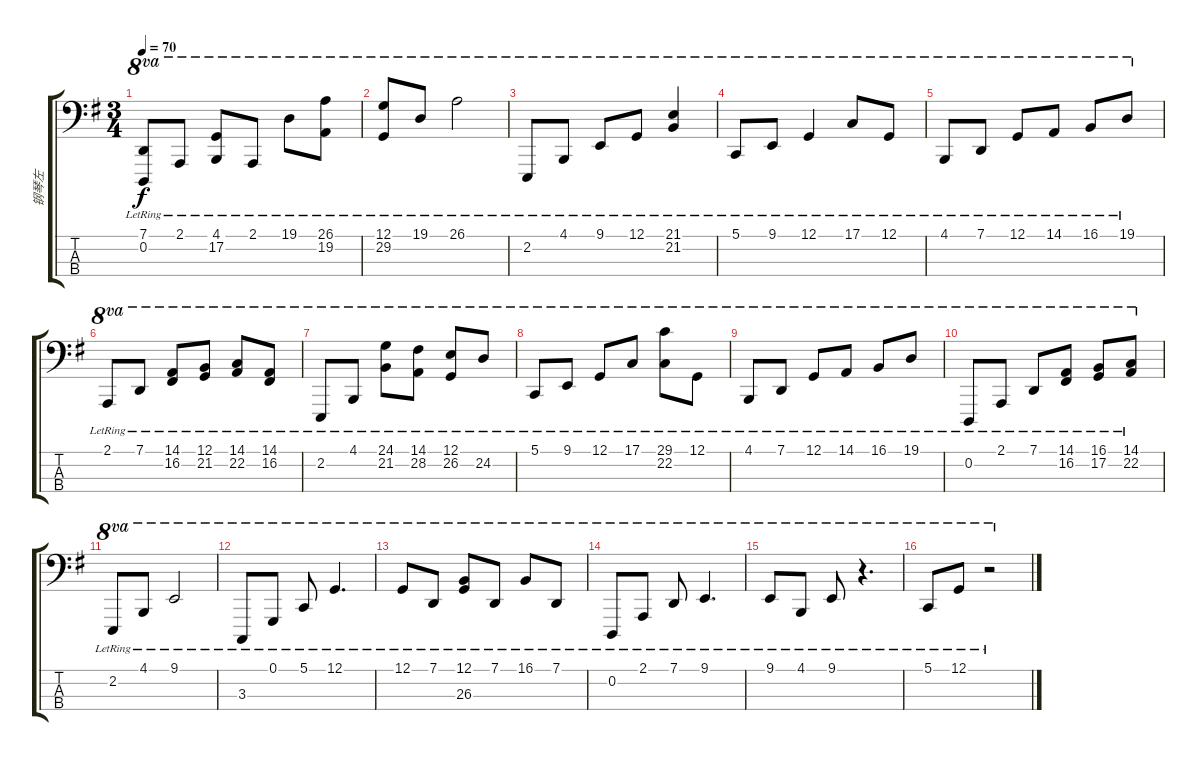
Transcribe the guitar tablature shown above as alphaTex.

\track ("钢琴左" "钢琴左") {instrument acousticgrandpiano}
\staff {score tabs}
\tuning (G2 D2 A1 E1) {hide}
\ts (3 4)
\tempo 70
\clef f4
\ks g
(7.1{lr} 0.2{lr}).8{ot 8va dy f} 2.1{lr}.8{ot 8va} (4.1{lr} 17.2{lr}).8{ot 8va} 2.1{lr}.8{ot 8va} 19.1{lr}.8{ot 8va} (26.1{lr} 19.2{lr}).8{ot 8va} |
(12.1{lr} 29.2{lr}).8{ot 8va} 19.1{lr}.8{ot 8va} 26.1{lr}.2{ot 8va} |
2.2{lr}.8{ot 8va} 4.1{lr}.8{ot 8va} 9.1{lr}.8{ot 8va} 12.1{lr}.8{ot 8va} (21.1{lr} 21.2{lr}).4{ot 8va} |
5.1{lr}.8{ot 8va} 9.1{lr}.8{ot 8va} 12.1{lr}.4{ot 8va} 17.1{lr}.8{ot 8va} 12.1{lr}.8{ot 8va} |
4.1{lr}.8{ot 8va} 7.1{lr}.8{ot 8va} 12.1{lr}.8{ot 8va} 14.1{lr}.8{ot 8va} 16.1{lr}.8{ot 8va} 19.1{lr}.8{ot 8va} |
2.1{lr}.8{ot 8va} 7.1{lr}.8{ot 8va} (14.1{lr} 16.2{lr}).8{ot 8va} (12.1{lr} 21.2{lr}).8{ot 8va} (14.1{lr} 22.2{lr}).8{ot 8va} (14.1{lr} 16.2{lr}).8{ot 8va} |
2.2{lr}.8{ot 8va} 4.1{lr}.8{ot 8va} (24.1{lr} 21.2{lr}).8{ot 8va} (14.1{lr} 28.2{lr}).8{ot 8va} (12.1{lr} 26.2{lr}).8{ot 8va} 24.2{lr}.8{ot 8va} |
5.1{lr}.8{ot 8va} 9.1{lr}.8{ot 8va} 12.1{lr}.8{ot 8va} 17.1{lr}.8{ot 8va} (29.1{lr} 22.2{lr}).8{ot 8va} 12.1{lr}.8{ot 8va} |
4.1{lr}.8{ot 8va} 7.1{lr}.8{ot 8va} 12.1{lr}.8{ot 8va} 14.1{lr}.8{ot 8va} 16.1{lr}.8{ot 8va} 19.1{lr}.8{ot 8va} |
0.2{lr}.8{ot 8va} 2.1{lr}.8{ot 8va} 7.1{lr}.8{ot 8va} (14.1{lr} 16.2{lr}).8{ot 8va} (16.1{lr} 17.2{lr}).8{ot 8va} (14.1{lr} 22.2{lr}).8{ot 8va} |
2.2{lr}.8{ot 8va} 4.1{lr}.8{ot 8va} 9.1{lr}.2{ot 8va} |
3.3{lr}.8{ot 8va} 0.1{lr}.8{ot 8va} 5.1{lr}.8{ot 8va} 12.1{lr}.4{d ot 8va} |
12.1{lr}.8{ot 8va} 7.1{lr}.8{ot 8va} (12.1{lr} 26.3{lr}).8{ot 8va} 7.1{lr}.8{ot 8va} 16.1{lr}.8{ot 8va} 7.1{lr}.8{ot 8va} |
0.2{lr}.8{ot 8va} 2.1{lr}.8{ot 8va} 7.1{lr}.8{ot 8va} 9.1{lr}.4{d ot 8va} |
9.1{lr}.8{ot 8va} 4.1{lr}.8{ot 8va} 9.1{lr}.8{ot 8va} r.4{d ot 8va} |
5.1{lr}.8{ot 8va} 12.1{lr}.8{ot 8va} r.2{ot 8va}
